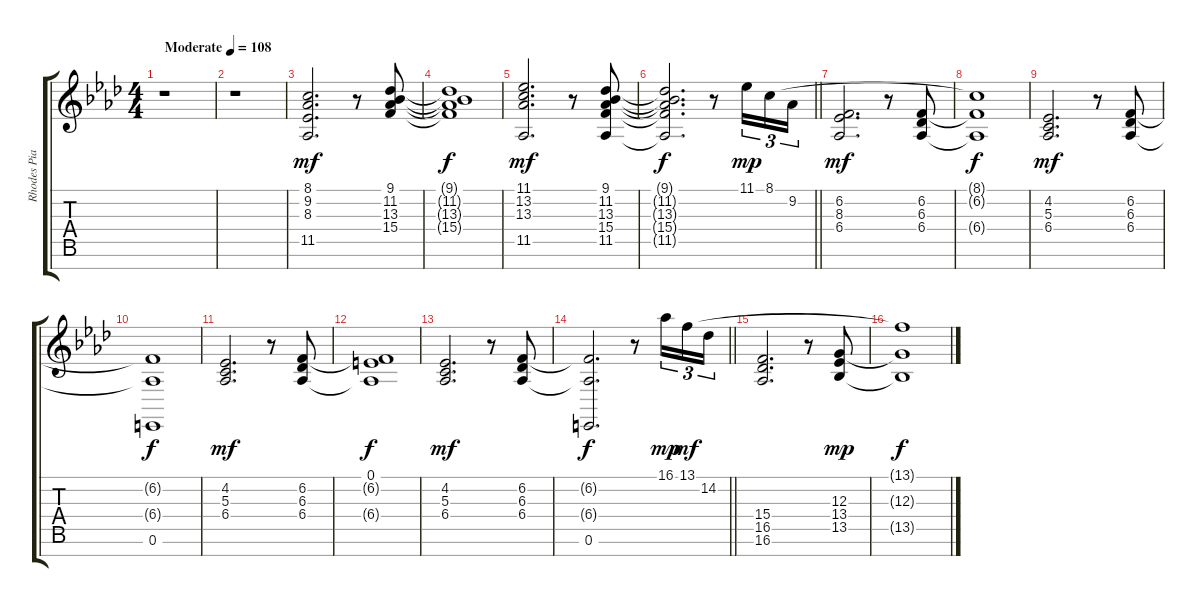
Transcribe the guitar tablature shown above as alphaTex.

\track ("Rhodes Piano" "Rhodes Pia") {instrument electricpiano1}
\staff {score tabs}
\tuning (E4 B3 G3 D3 A2 E2 B1) {hide}
\ts (4 4)
\tempo (108 "Moderate")
\clef g2
\ks ab
r.1{dy mf instrument electricpiano1} |
r.1 |
(8.1 9.2 8.3 11.5).2{d} r.8 (9.1 11.2 13.3 15.4).8 |
(9.1{t} 11.2{t} 13.3{t} 15.4{t}).1{dy f} |
(11.1 13.2 13.3 11.5).2{d dy mf} r.8 (9.1 11.2 13.3 15.4 11.5).8 |
\barLineRight lightlight
(9.1{t} 11.2{t} 13.3{t} 15.4{t} 11.5{t}).2{d dy f} r.8 11.1.16{tu (3 2) dy mp} 8.1.16{tu (3 2)} 9.2.16{tu (3 2)} |
(6.2 8.3 6.4).2{d dy mf} r.8 (6.2 6.3 6.4).8 |
(8.1{t} 6.2{t} 6.4{t}).1{dy f} |
(4.2 5.3 6.4).2{d dy mf} r.8 (6.2 6.3 6.4).8 |
(6.2{t} 6.4{t} 0.6).1{dy f} |
(4.2 5.3 6.4).2{d dy mf} r.8 (6.2 6.3 6.4).8 |
(0.1 6.2{t} 6.4{t}).1{dy f} |
(4.2 5.3 6.4).2{d dy mf} r.8 (6.2 6.3 6.4).8 |
\barLineRight lightlight
(6.2{t} 6.4{t} 0.6).2{d dy f} r.8 16.1.16{tu (3 2) dy mp} 13.1.16{tu (3 2) dy mf} 14.2.16{tu (3 2)} |
(15.4 16.5 16.6).2{d} r.8 (12.3 13.4 13.5).8{dy mp} |
(13.1{t} 12.3{t} 13.5{t}).1{dy f}
